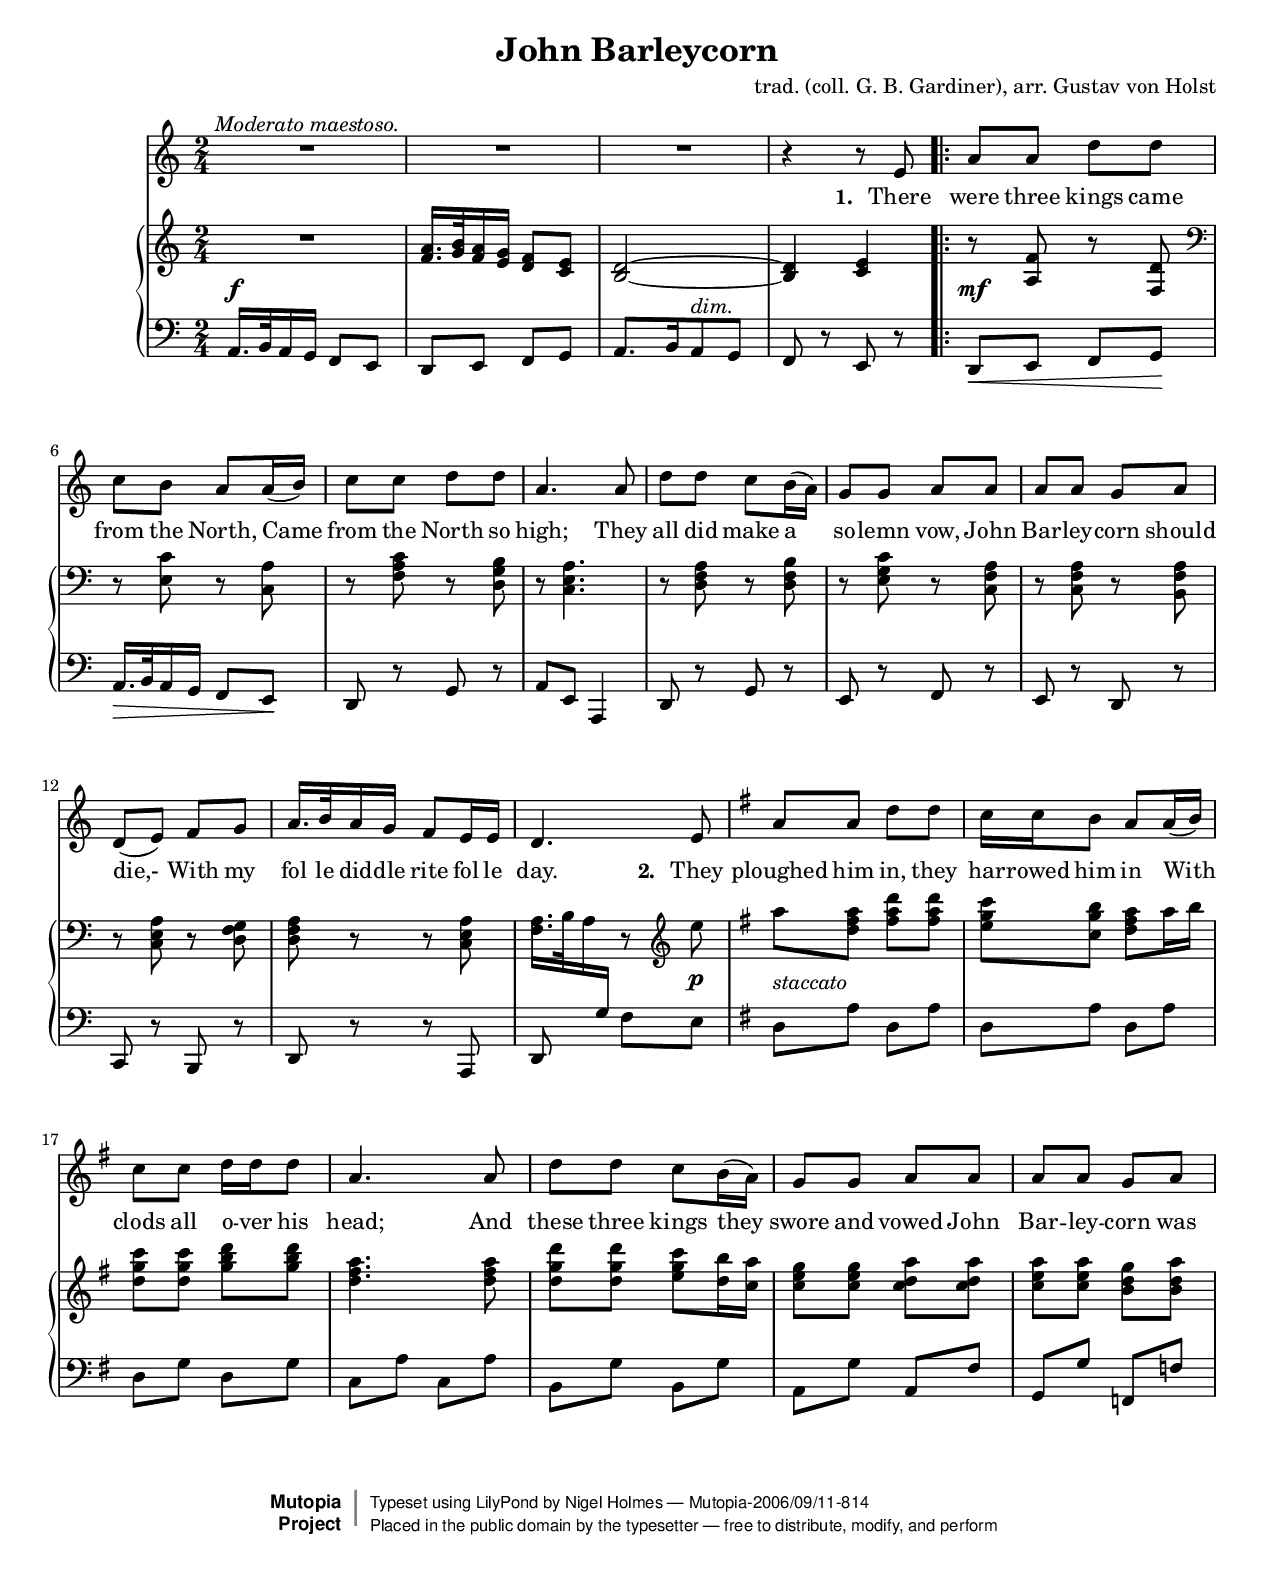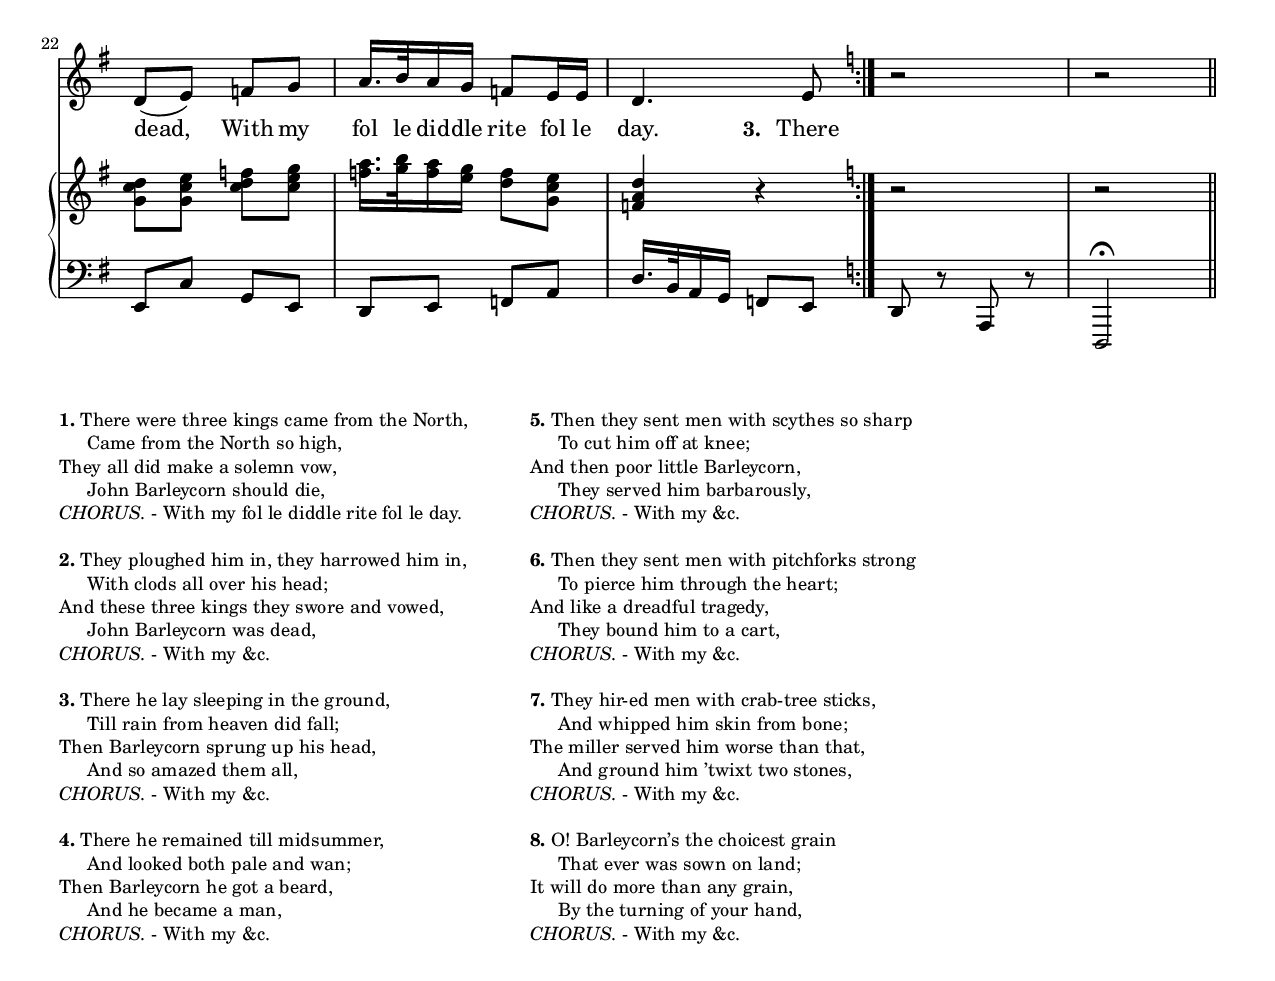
\version "2.18.0"

\header {
    title = "John Barleycorn"
    composer = "trad. (coll. G. B. Gardiner), arr. Gustav von Holst"
    %instrument = "Voice, Piano"

   
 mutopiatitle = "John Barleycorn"
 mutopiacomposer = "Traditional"
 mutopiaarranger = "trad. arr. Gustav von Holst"
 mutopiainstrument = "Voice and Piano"
 date = "1909"
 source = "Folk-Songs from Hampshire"
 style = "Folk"
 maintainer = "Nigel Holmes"
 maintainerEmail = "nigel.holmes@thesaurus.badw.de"
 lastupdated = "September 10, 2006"

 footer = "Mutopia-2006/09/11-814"
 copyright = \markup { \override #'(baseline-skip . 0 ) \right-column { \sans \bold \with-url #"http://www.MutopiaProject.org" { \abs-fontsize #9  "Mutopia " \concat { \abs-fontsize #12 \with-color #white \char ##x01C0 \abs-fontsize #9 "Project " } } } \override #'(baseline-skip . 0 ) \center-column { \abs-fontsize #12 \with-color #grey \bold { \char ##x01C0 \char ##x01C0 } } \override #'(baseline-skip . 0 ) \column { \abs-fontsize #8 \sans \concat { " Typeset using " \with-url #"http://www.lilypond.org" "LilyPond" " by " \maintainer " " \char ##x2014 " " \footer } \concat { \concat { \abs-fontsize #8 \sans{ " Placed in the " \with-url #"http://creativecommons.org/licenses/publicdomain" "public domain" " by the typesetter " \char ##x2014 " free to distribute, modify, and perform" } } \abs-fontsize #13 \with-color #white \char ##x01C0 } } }
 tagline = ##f
}

%%%%%%%%%%%%%%%%%%%%%%%%%%%%%%%%%%%%%%%%%%%%%%%%%%%%%%%%%%%%%%%%%
% Note that the crescendo in the piano left hand part currently %
% prevents this from giving correct midi output.                %
%%%%%%%%%%%%%%%%%%%%%%%%%%%%%%%%%%%%%%%%%%%%%%%%%%%%%%%%%%%%%%%%%




#(set-global-staff-size 18)
\paper  {
    #(set-paper-size "letter")
    ragged-bottom = ##f
    print-page-number = ##f
    top-margin = #18
    markup-system-spacing #'padding = #2
    last-bottom-spacing #'padding = #8
    }

melody = \relative c' \context Voice = "singer"
{
    \set Staff.midiInstrument = "flute"
     \key c\major
     \time 2/4
     \clef treble 
    
    R2^\markup {\italic {Moderato maestoso.}}
    R2*2 r4 r8 
    e8 
    \repeat volta 4 { \bar ".|:"
        a a d d c b a 
        a16 (b) c8 c d d a4.
        a8 d d c b16(a) g8 g a
        a a a g a d,(e)
        f g a16. b32 a16 g f8 e16 e d4. 
        e8 \key g\major a a d d c16 c b8 a a16(b) c8 c d16 d d8 a4.
        a8 d d c b16(a) g8 g a a a a g a d,(e)
        f g a16. b32 a16 g f8 e16 e d4. e8
 \once \override Score.BreakAlignment.break-align-orders = #(make-vector  3
          	  '(span-bar
          	  breathing-sign
          	  staff-bar
          	  key
          	  clef
          	  time-signature))
    \once \override Staff.KeyCancellation.X-offset = #-1
\key c\major \bar ":|."

     %\key c\major \bar ":|."
    }
    r2 r2
    
        \bar  "||"     
}

text = \lyricmode {
    \set stanza = "1. "
    There were three kings came from the North,
    Came from the North so high;
    They all did make a so -- lemn vow,
    John Bar -- ley -- corn should die,-
    With my fol le did -- dle rite fol le day. 
    
    \set stanza = "2. "
    They ploughed him in, they har -- rowed him in 
    With clods all o -- ver his head;
    And these three kings they swore and vowed
    John Bar -- ley -- corn was dead,
    With my fol le did -- dle rite fol le day.

    \set stanza = "3. "
    There
}

upper = \relative c'{
    \key c\major
    
    \override DynamicText.extra-offset = #'(0.0 . -1.0) 
    R2_\f   <f a>16. [<g b>32 <f a>16 <e g>] <d f>8 <c e> <b d>2 ~<b d>4 <c e> 
    r8_\mf <a f'> r <f d'> 
    \clef bass    r <e c'> r <c a'> r <f a c> r <d g b> r <c e a>4.
    r8 <d f a> r <d f b> r <e g c> r <c f a> r <c f a> r  <b f' a> r <c e a> 
    % With my
    r <d f g> <d f a> r r <c e a> <f a>16. [b32 a16 \change Staff = bassclef g]  \change Staff = trebleclef r8  
    \clef treble e''_\p \key g\major
     \once \override TextScript.extra-offset = #'(0.0 . -1.4)
      a_\markup {\italic staccato} <d, fis a> <fis a d> <fis a d> |
        <e g c> <c g' b> <d fis a> 
    %With clods all
    a'16 b <d, g c>8 <d g c> <g b d> <g b d> <d fis a>4.
    <d fis a>8 <d g d'> <d g d'> <e g c> <d b'>16 <c a'> <c e g>8 <c e g> <c d a'> <c d a'> <c e a> <c e a> <b d g> <b d a'> <g c d> 
    %With my fol
    <g c e> <c d f> <c e g> <f a>16. [<g b>32 <f a>16 <e g>] <d f>8 <g, c e> <f a d>4 r 
    \once \override Staff.KeyCancellation.X-offset = #-1
\key c\major \bar ":|."

    \key c\major
    r2 r2
}


lower = \relative c{
    \key c\major
    \clef bass
    a16. [b32 a16 g] f8 e d e f g a8. [b16 
     % \once \override TextScript.extra-offset = #'(0.0 . 2.5) 
     a8^\markup {\italic dim.} g] f r e 
    %There were
    r d_\< e f g_\! a16._\> [b32 a16 g] f8 e_\! d r g r a e a,4 d8 r g r e r f r e r d r c r
    %With my
    b r d r r a d s8 f'8 e
    \key g\major
    d a' d, a' d, a' d, a' d, g d g c, a' c, 
    %And these three kings
    a' b, g' b, g' a, g' a, fis' g, g' f,  f' e, c' 
    %WIth my
    g e d e f a d16. [b32 a16 g] f8 e 
    \once \override Staff.KeyCancellation.X-offset = #-1
\key c\major \bar ":|."

    \key c\major 
   d r a r d,2 \fermata   
}



\book{
\score{<<
    \new Staff<< \melody  >>
    \lyricsto "singer"\new Lyrics \text
    \context PianoStaff<<
        \context Staff = "trebleclef" << \upper>>
        \context Staff = "bassclef"  <<\lower>>
        >>
    >>
    \layout{}
    
  \midi {
    \tempo 8 = 60
    }


    }
\markup {\small \override #'(baseline-skip . 2.5){\column{
    \line {\bold 1. There were three kings came from the North,}
    \line {\hspace #3.0 Came from the North so high,}
    \line {They all did make a solemn vow,}
    \line {\hspace #3.0 John Barleycorn should die,}
    \line {\italic CHORUS. - With my fol le diddle rite fol le day.}
    \line {" "}
    \line {\bold 2. They ploughed him in, they harrowed him in,}
    \line {\hspace #3.0 With clods all over his head;}
    \line {And these three kings they swore and vowed,}
    \line {\hspace #3.0 John Barleycorn was dead,}
    \line {\italic CHORUS. - With my &c.}
    \line {" "}
    \line {\bold 3. There he lay sleeping in the ground,}
    \line {\hspace #3.0 Till rain from heaven did fall;}
    \line {Then Barleycorn sprung up his head,}
    \line {\hspace #3.0 And so amazed them all,}
    \line {\italic CHORUS. - With my &c.}
    \line {" "}
    \line {\bold 4. There he remained till midsummer,}
    \line {\hspace #3.0 And looked both pale and wan;}
    \line {Then Barleycorn he got a beard,}
    \line {\hspace #3.0 And he became a man,}
    \line {\italic CHORUS. - With my &c.} 
    }
    \hspace #6.0
    \column {
    \line {\bold 5. Then they sent men with scythes so sharp}
    \line {\hspace #3.0 To cut him off at knee;}
    \line {And then poor little Barleycorn,}
    \line {\hspace #3.0 They served him barbarously,}
    \line {\italic CHORUS. - With my &c.} 
    \line {" "}
    \line {\bold 6. Then they sent men with pitchforks strong}
    \line {\hspace #3.0 To pierce him through the heart;}
    \line {And like a dreadful tragedy,}
    \line {\hspace #3.0 They bound him to a cart,}
    \line {\italic CHORUS. - With my &c.} 
    \line {" "}
    \line {\bold 7. They hir-ed men with crab-tree sticks,}
    \line {\hspace #3.0 And whipped him skin from bone;}
    \line {The miller served him worse than that,}
    \line {\hspace #3.0 And ground him ’twixt two stones,}
    \line {\italic CHORUS. - With my &c.} 
    \line {" "}
    \line {\bold 8. O! Barleycorn’s the choicest grain}
    \line {\hspace #3.0 That ever was sown on land;}
    \line {It will do more than any grain,}
    \line {\hspace #3.0 By the turning of your hand,}
    \line {\italic CHORUS. - With my &c.} 
    }}
}
}



